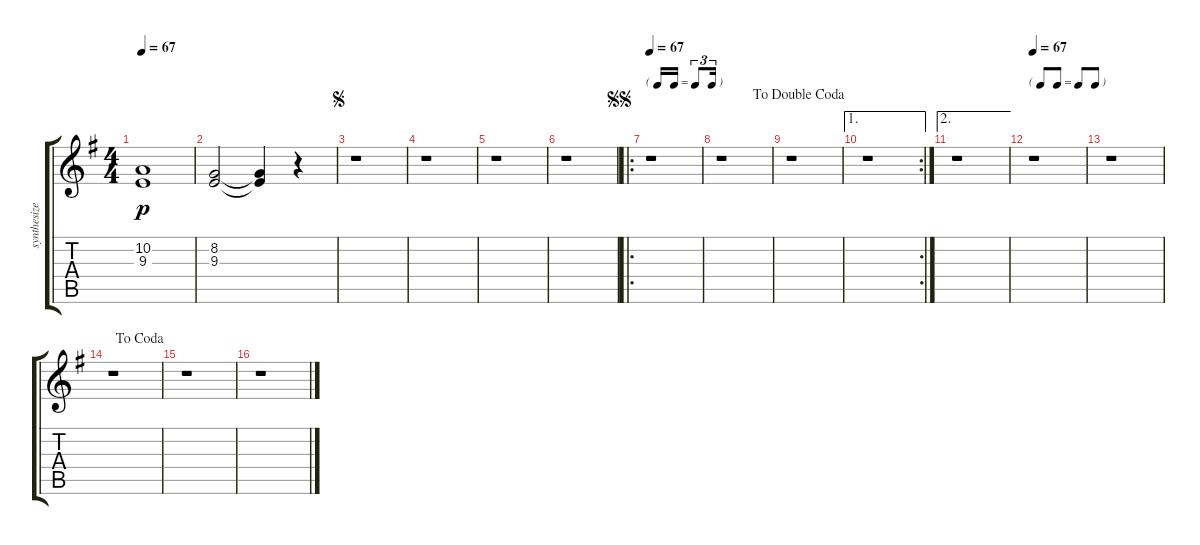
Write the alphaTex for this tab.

\track ("synthesizer" "synthesize") {instrument synthstrings1}
\staff {score tabs}
\tuning (E4 B3 G3 D3 A2 E2) {hide}
\ts (4 4)
\tempo 67
\clef g2
\ks g
(10.2 9.3).1{dy p} |
(8.2 9.3).2 (8.2{t} 9.3{t}).4 r.4 |
\jump segno
r.1 |
r.1 |
r.1 |
r.1 |
\ro
\tf triplet16th
\jump segnosegno
\tempo 67
r.1 |
r.1 |
\jump dadoublecoda
r.1 |
\ae 1
\rc 2
r.1 |
\ae 2
r.1 |
\tf none
\tempo 67
r.1 |
r.1 |
\jump dacoda
r.1 |
r.1 |
r.1
